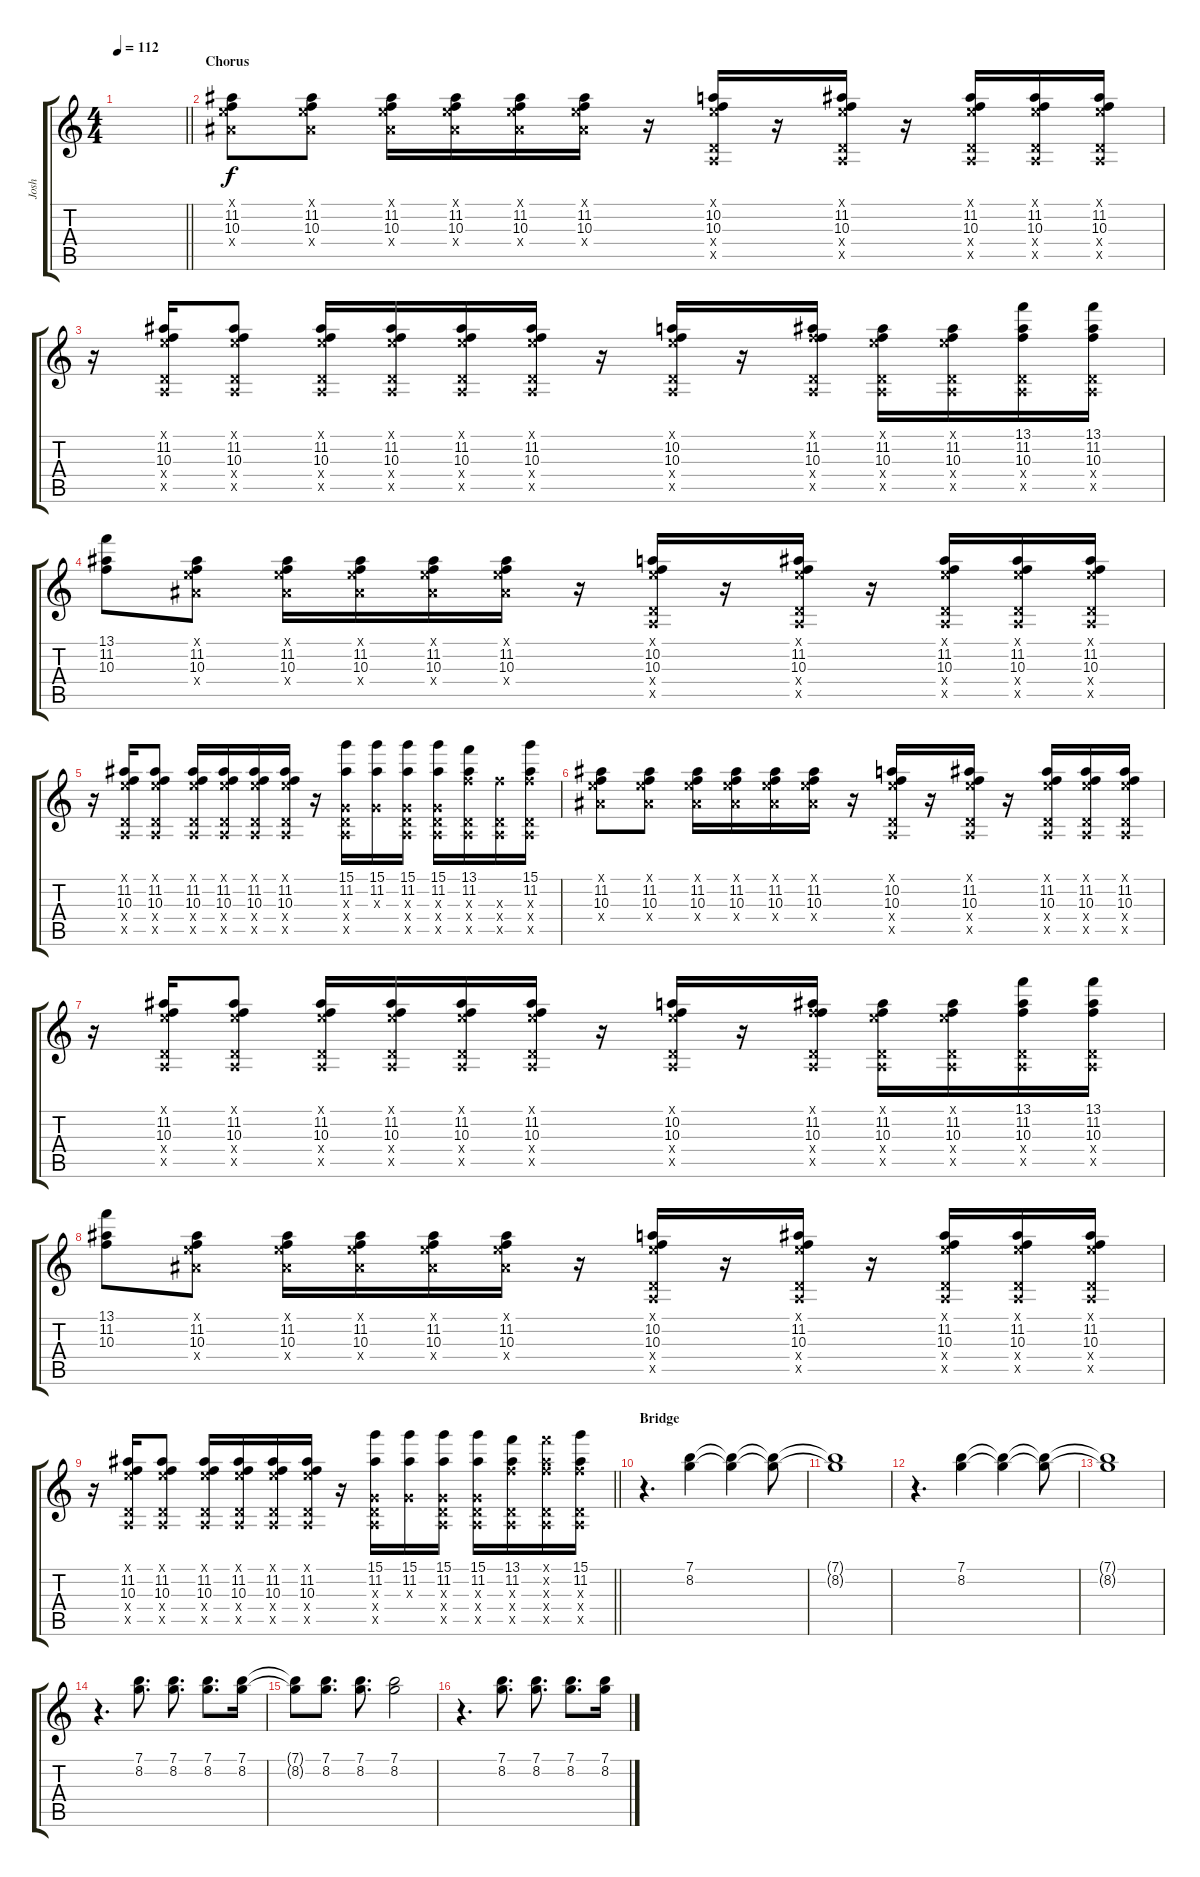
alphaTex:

\track ("Josh" "Josh") {instrument electricguitarclean}
\staff {score tabs}
\tuning (E4 B3 G3 D3 A2 E2) {hide}
\ts (4 4)
\tempo 112
\clef g2
\barLineRight lightlight
\ks c
|
\section ("" "Chorus")
(0.1{x} 11.2 10.3 8.4{x}).8 (0.1{x} 11.2 10.3 8.4{x}).8 (0.1{x} 11.2 10.3 8.4{x}).16 (0.1{x} 11.2 10.3 8.4{x}).16 (0.1{x} 11.2 10.3 8.4{x}).16 (0.1{x} 11.2 10.3 8.4{x}).16 r.16 (0.1{x} 10.2 10.3 0.4{x} 0.5{x}).16 r.16 (0.1{x} 11.2 10.3 0.4{x} 0.5{x}).16 r.16 (0.1{x} 11.2 10.3 0.4{x} 0.5{x}).16 (0.1{x} 11.2 10.3 0.4{x} 0.5{x}).16 (0.1{x} 11.2 10.3 0.4{x} 0.5{x}).16 |
r.16 (0.1{x} 11.2 10.3 0.4{x} 0.5{x}).16 (0.1{x} 11.2 10.3 0.4{x} 0.5{x}).8 (0.1{x} 11.2 10.3 0.4{x} 0.5{x}).16 (0.1{x} 11.2 10.3 0.4{x} 0.5{x}).16 (0.1{x} 11.2 10.3 0.4{x} 0.5{x}).16 (0.1{x} 11.2 10.3 0.4{x} 0.5{x}).16 r.16 (0.1{x} 10.2 10.3 0.4{x} 0.5{x}).16 r.16 (1.1{x} 11.2 10.3 0.4{x} 0.5{x}).16 (0.1{x} 11.2 10.3 0.4{x} 0.5{x}).16 (0.1{x} 11.2 10.3 0.4{x} 0.5{x}).16 (13.1 11.2 10.3 0.4{x} 0.5{x}).16 (13.1 11.2 10.3 0.4{x} 0.5{x}).16 |
(13.1 11.2 10.3).8 (0.1{x} 11.2 10.3 8.4{x}).8 (0.1{x} 11.2 10.3 8.4{x}).16 (0.1{x} 11.2 10.3 8.4{x}).16 (0.1{x} 11.2 10.3 8.4{x}).16 (0.1{x} 11.2 10.3 8.4{x}).16 r.16 (0.1{x} 10.2 10.3 0.4{x} 0.5{x}).16 r.16 (0.1{x} 11.2 10.3 0.4{x} 0.5{x}).16 r.16 (0.1{x} 11.2 10.3 0.4{x} 0.5{x}).16 (0.1{x} 11.2 10.3 0.4{x} 0.5{x}).16 (0.1{x} 11.2 10.3 0.4{x} 0.5{x}).16 |
r.16 (0.1{x} 11.2 10.3 0.4{x} 0.5{x}).16 (0.1{x} 11.2 10.3 0.4{x} 0.5{x}).8 (0.1{x} 11.2 10.3 0.4{x} 0.5{x}).16 (0.1{x} 11.2 10.3 0.4{x} 0.5{x}).16 (0.1{x} 11.2 10.3 0.4{x} 0.5{x}).16 (0.1{x} 11.2 10.3 0.4{x} 0.5{x}).16 r.16 (15.1 11.2 0.3{x} 0.4{x} 0.5{x}).16 (15.1 11.2 0.3{x}).16 (15.1 11.2 0.3{x} 0.4{x} 0.5{x}).16 (15.1 11.2 0.3{x} 0.4{x} 0.5{x}).16 (13.1 11.2 10.3{x} 0.4{x} 0.5{x}).16 (10.3{x} 0.4{x} 0.5{x}).16 (15.1 11.2 10.3{x} 0.4{x} 0.5{x}).16 |
(0.1{x} 11.2 10.3 8.4{x}).8 (0.1{x} 11.2 10.3 8.4{x}).8 (0.1{x} 11.2 10.3 8.4{x}).16 (0.1{x} 11.2 10.3 8.4{x}).16 (0.1{x} 11.2 10.3 8.4{x}).16 (0.1{x} 11.2 10.3 8.4{x}).16 r.16 (0.1{x} 10.2 10.3 0.4{x} 0.5{x}).16 r.16 (0.1{x} 11.2 10.3 0.4{x} 0.5{x}).16 r.16 (0.1{x} 11.2 10.3 0.4{x} 0.5{x}).16 (0.1{x} 11.2 10.3 0.4{x} 0.5{x}).16 (0.1{x} 11.2 10.3 0.4{x} 0.5{x}).16 |
r.16 (0.1{x} 11.2 10.3 0.4{x} 0.5{x}).16 (0.1{x} 11.2 10.3 0.4{x} 0.5{x}).8 (0.1{x} 11.2 10.3 0.4{x} 0.5{x}).16 (0.1{x} 11.2 10.3 0.4{x} 0.5{x}).16 (0.1{x} 11.2 10.3 0.4{x} 0.5{x}).16 (0.1{x} 11.2 10.3 0.4{x} 0.5{x}).16 r.16 (0.1{x} 10.2 10.3 0.4{x} 0.5{x}).16 r.16 (1.1{x} 11.2 10.3 0.4{x} 0.5{x}).16 (0.1{x} 11.2 10.3 0.4{x} 0.5{x}).16 (0.1{x} 11.2 10.3 0.4{x} 0.5{x}).16 (13.1 11.2 10.3 0.4{x} 0.5{x}).16 (13.1 11.2 10.3 0.4{x} 0.5{x}).16 |
(13.1 11.2 10.3).8 (0.1{x} 11.2 10.3 8.4{x}).8 (0.1{x} 11.2 10.3 8.4{x}).16 (0.1{x} 11.2 10.3 8.4{x}).16 (0.1{x} 11.2 10.3 8.4{x}).16 (0.1{x} 11.2 10.3 8.4{x}).16 r.16 (0.1{x} 10.2 10.3 0.4{x} 0.5{x}).16 r.16 (0.1{x} 11.2 10.3 0.4{x} 0.5{x}).16 r.16 (0.1{x} 11.2 10.3 0.4{x} 0.5{x}).16 (0.1{x} 11.2 10.3 0.4{x} 0.5{x}).16 (0.1{x} 11.2 10.3 0.4{x} 0.5{x}).16 |
\barLineRight lightlight
r.16 (0.1{x} 11.2 10.3 0.4{x} 0.5{x}).16 (0.1{x} 11.2 10.3 0.4{x} 0.5{x}).8 (0.1{x} 11.2 10.3 0.4{x} 0.5{x}).16 (0.1{x} 11.2 10.3 0.4{x} 0.5{x}).16 (0.1{x} 11.2 10.3 0.4{x} 0.5{x}).16 (0.1{x} 11.2 10.3 0.4{x} 0.5{x}).16 r.16 (15.1 11.2 0.3{x} 0.4{x} 0.5{x}).16 (15.1 11.2 0.3{x}).16 (15.1 11.2 0.3{x} 0.4{x} 0.5{x}).16 (15.1 11.2 0.3{x} 0.4{x} 0.5{x}).16 (13.1 11.2 10.3{x} 0.4{x} 0.5{x}).16 (13.1{x} 11.2{x} 10.3{x} 0.4{x} 0.5{x}).16 (15.1 11.2 10.3{x} 0.4{x} 0.5{x}).16 |
\section ("" "Bridge")
r.4{d volume 11 instrument electricguitarclean} (7.1 8.2).4 (7.1{t} 8.2{t}).4 (7.1{t} 8.2{t}).8 |
(7.1{t} 8.2{t}).1 |
r.4{d volume 11} (7.1 8.2).4 (7.1{t} 8.2{t}).4 (7.1{t} 8.2{t}).8 |
(7.1{t} 8.2{t}).1 |
r.4{d} (7.1 8.2).8{d} (7.1 8.2).8{d} (7.1 8.2).8{d} (7.1 8.2).16 |
(7.1{t} 8.2{t}).8 (7.1 8.2).8{d} (7.1 8.2).8{d} (7.1 8.2).2 |
r.4{d} (7.1 8.2).8{d} (7.1 8.2).8{d} (7.1 8.2).8{d} (7.1 8.2).16
